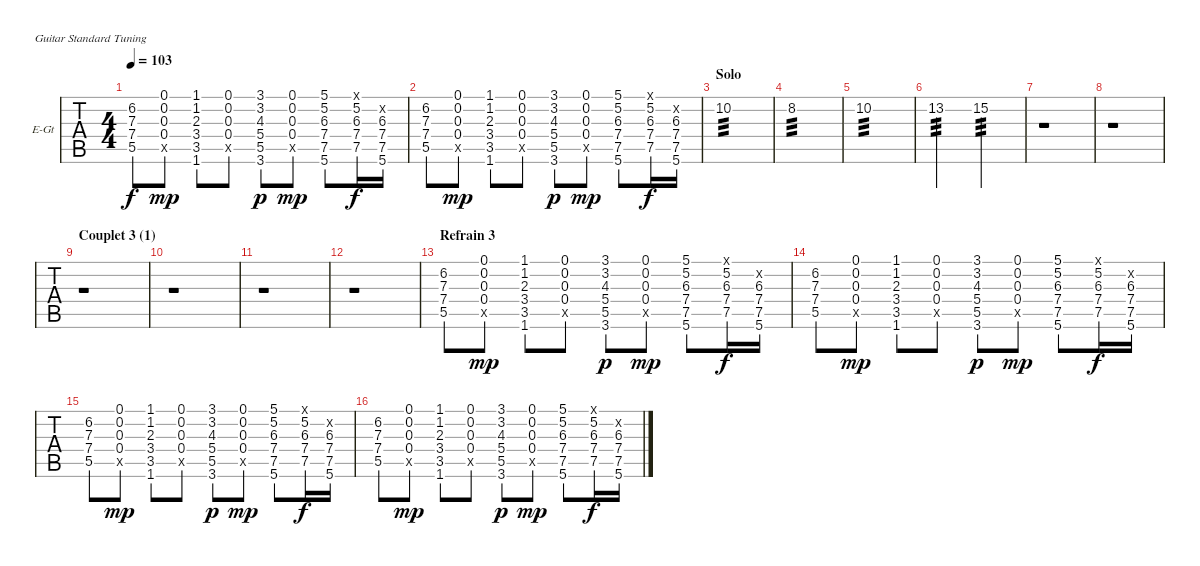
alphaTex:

\bracketExtendMode groupsimilarinstruments
\firstSystemTrackNameOrientation horizontal
\otherSystemsTrackNameOrientation horizontal
\chordDiagramsInScore
\track ("Guitare Sat 2" "E-Gt") {instrument distortionguitar}
\staff {tabs}
\tuning (E4 B3 G3 D3 A2 E2)
\ts (4 4)
\tempo 103
\clef g2
\ks c
(6.2 7.3 7.4 5.5).8{dy f} (0.1 0.2 0.3 0.4 0.5{x}).8{dy mp} (1.1 1.2 2.3 3.4 3.5 1.6).8 (0.1 0.2 0.3 0.4 0.5{x}).8 (3.1 3.2 4.3 5.4 5.5 3.6).8{dy p} (0.1 0.2 0.3 0.4 0.5{x}).8{dy mp} (5.1 5.2 6.3 7.4 7.5 5.6).8 (0.1{x} 5.2 6.3 7.4 7.5).16{dy f} (2.2{x} 6.3 7.4 7.5 5.6).16 |
(6.2 7.3 7.4 5.5).8 (0.1 0.2 0.3 0.4 0.5{x}).8{dy mp} (1.1 1.2 2.3 3.4 3.5 1.6).8 (0.1 0.2 0.3 0.4 0.5{x}).8 (3.1 3.2 4.3 5.4 5.5 3.6).8{dy p} (0.1 0.2 0.3 0.4 0.5{x}).8{dy mp} (5.1 5.2 6.3 7.4 7.5 5.6).8 (0.1{x} 5.2 6.3 7.4 7.5).16{dy f} (2.2{x} 6.3 7.4 7.5 5.6).16 |
\section ("" "Solo")
10.2.1{tp 3} |
8.2.1{tp 3} |
10.2.1{tp 3} |
13.2.2{tp 3} 15.2.2{tp 3} |
r.1 |
r.1 |
\section ("" "Couplet 3 (1)")
r.1 |
r.1 |
r.1 |
r.1 |
\section ("" "Refrain 3")
(6.2 7.3 7.4 5.5).8 (0.1 0.2 0.3 0.4 0.5{x}).8{dy mp} (1.1 1.2 2.3 3.4 3.5 1.6).8 (0.1 0.2 0.3 0.4 0.5{x}).8 (3.1 3.2 4.3 5.4 5.5 3.6).8{dy p} (0.1 0.2 0.3 0.4 0.5{x}).8{dy mp} (5.1 5.2 6.3 7.4 7.5 5.6).8 (0.1{x} 5.2 6.3 7.4 7.5).16{dy f} (2.2{x} 6.3 7.4 7.5 5.6).16 |
(6.2 7.3 7.4 5.5).8 (0.1 0.2 0.3 0.4 0.5{x}).8{dy mp} (1.1 1.2 2.3 3.4 3.5 1.6).8 (0.1 0.2 0.3 0.4 0.5{x}).8 (3.1 3.2 4.3 5.4 5.5 3.6).8{dy p} (0.1 0.2 0.3 0.4 0.5{x}).8{dy mp} (5.1 5.2 6.3 7.4 7.5 5.6).8 (0.1{x} 5.2 6.3 7.4 7.5).16{dy f} (2.2{x} 6.3 7.4 7.5 5.6).16 |
(6.2 7.3 7.4 5.5).8 (0.1 0.2 0.3 0.4 0.5{x}).8{dy mp} (1.1 1.2 2.3 3.4 3.5 1.6).8 (0.1 0.2 0.3 0.4 0.5{x}).8 (3.1 3.2 4.3 5.4 5.5 3.6).8{dy p} (0.1 0.2 0.3 0.4 0.5{x}).8{dy mp} (5.1 5.2 6.3 7.4 7.5 5.6).8 (0.1{x} 5.2 6.3 7.4 7.5).16{dy f} (2.2{x} 6.3 7.4 7.5 5.6).16 |
(6.2 7.3 7.4 5.5).8 (0.1 0.2 0.3 0.4 0.5{x}).8{dy mp} (1.1 1.2 2.3 3.4 3.5 1.6).8 (0.1 0.2 0.3 0.4 0.5{x}).8 (3.1 3.2 4.3 5.4 5.5 3.6).8{dy p} (0.1 0.2 0.3 0.4 0.5{x}).8{dy mp} (5.1 5.2 6.3 7.4 7.5 5.6).8 (0.1{x} 5.2 6.3 7.4 7.5).16{dy f} (2.2{x} 6.3 7.4 7.5 5.6).16
